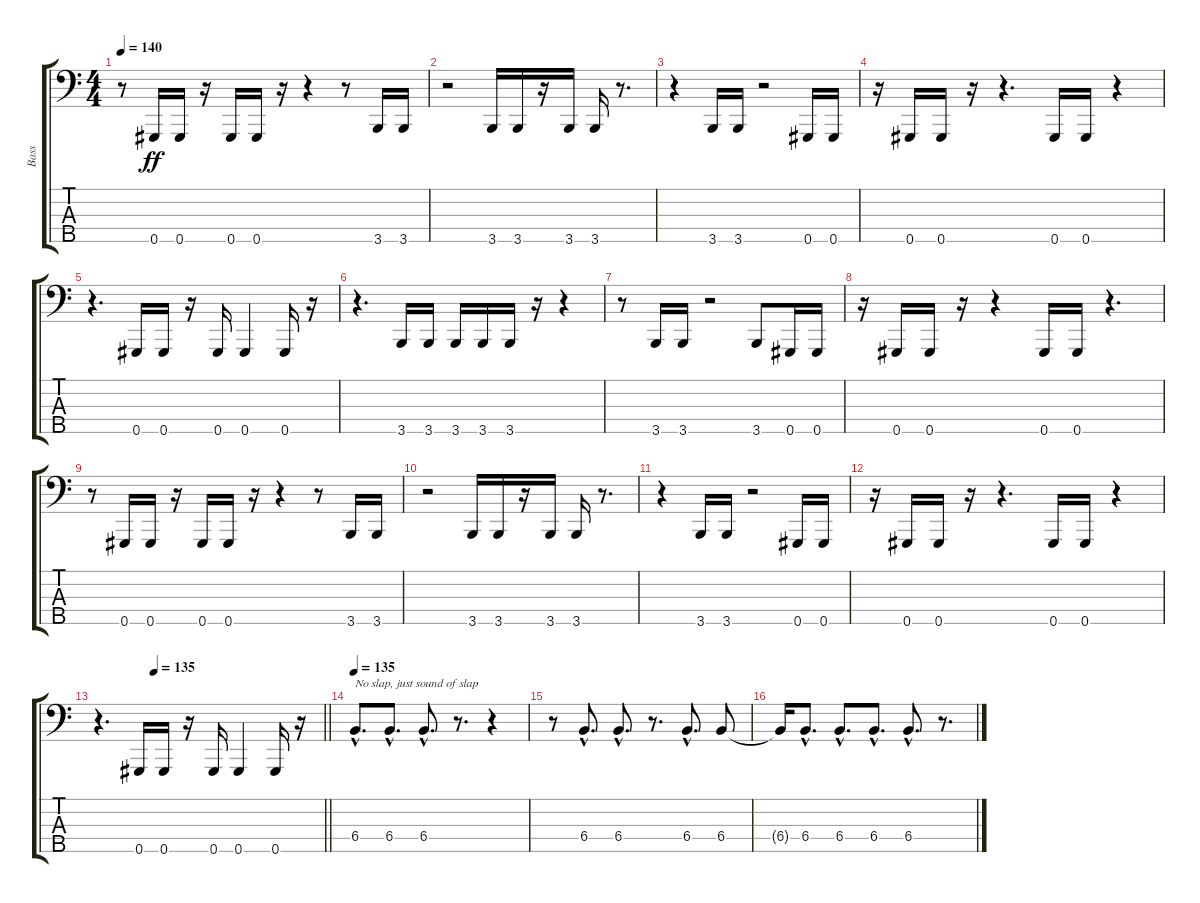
\track ("Bass" "Bass") {instrument electricbasspick}
\staff {score tabs}
\tuning (Ab2 Eb2 Bb1 F1 Ab0) {hide}
\ts (4 4)
\tempo 140
\clef f4
\ks c
r.8{dy ff} 0.5.16 0.5.16 r.16 0.5.16 0.5.16 r.16 r.4 r.8 3.5.16 3.5.16 |
r.2 3.5.16 3.5.16 r.16 3.5.16 3.5.16 r.8{d} |
r.4 3.5.16 3.5.16 r.2 0.5.16 0.5.16 |
r.16 0.5.16 0.5.16 r.16 r.4{d} 0.5.16 0.5.16 r.4 |
r.4{d} 0.5.16 0.5.16 r.16 0.5.16 0.5.4 0.5.16 r.16 |
r.4{d} 3.5.16 3.5.16 3.5.16 3.5.16 3.5.16 r.16 r.4 |
r.8 3.5.16 3.5.16 r.2 3.5.8 0.5.16 0.5.16 |
r.16 0.5.16 0.5.16 r.16 r.4 0.5.16 0.5.16 r.4{d} |
r.8 0.5.16 0.5.16 r.16 0.5.16 0.5.16 r.16 r.4 r.8 3.5.16 3.5.16 |
r.2 3.5.16 3.5.16 r.16 3.5.16 3.5.16 r.8{d} |
r.4 3.5.16 3.5.16 r.2 0.5.16 0.5.16 |
r.16 0.5.16 0.5.16 r.16 r.4{d} 0.5.16 0.5.16 r.4 |
\tempo (135 0.25)
\barLineRight lightlight
r.4{d} 0.5.16 0.5.16 r.16 0.5.16 0.5.4 0.5.16 r.16 |
\section ("" "")
\tempo 135
6.4{hac}.8{d txt "No slap, just sound of slap" volume 16 instrument slapbass1} 6.4{hac}.8{d} 6.4{hac}.8{d} r.8{d} r.4 |
r.8 6.4{hac}.8{d} 6.4{hac}.8{d} r.8{d} 6.4{hac}.8{d} 6.4.8 |
6.4{t}.16 6.4{hac}.8{d} 6.4{hac}.8{d} 6.4{hac}.8{d} 6.4{hac}.8{d} r.8{d}
